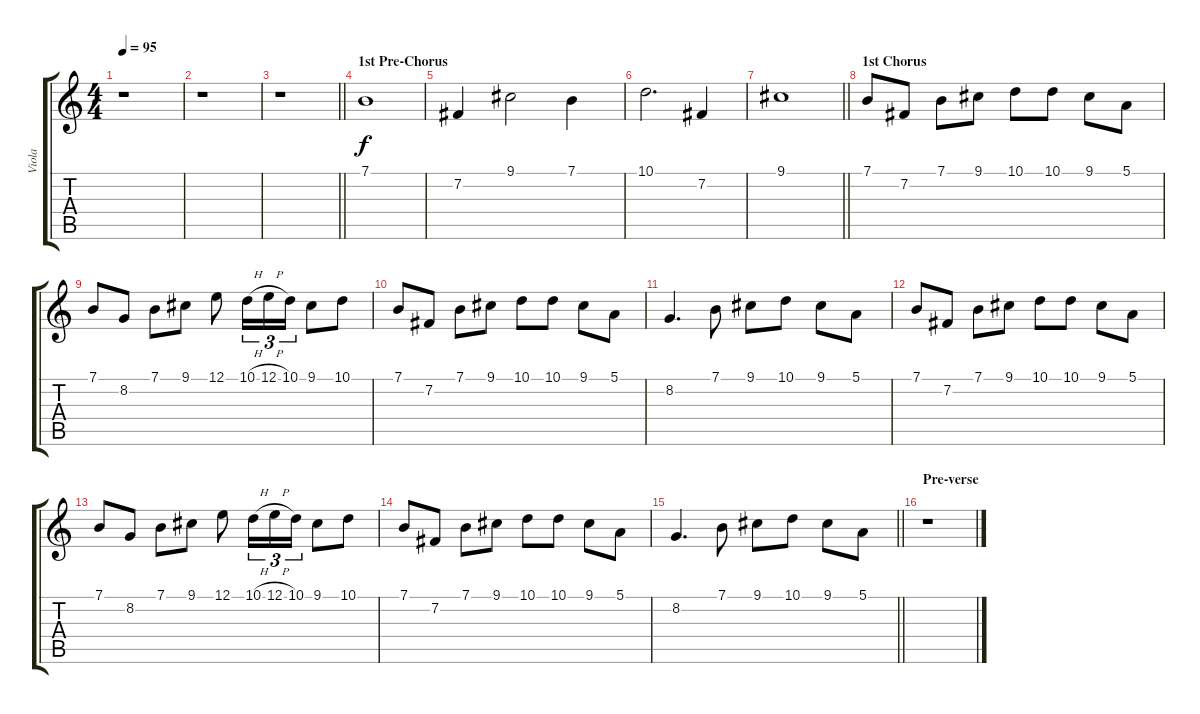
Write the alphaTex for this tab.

\track ("Viola" "Viola") {instrument violin}
\staff {score tabs}
\tuning (E4 B3 G3 D3 A2 E2) {hide}
\ts (4 4)
\tempo 95
\clef g2
\ks c
r.1{dy f} |
r.1 |
\barLineRight lightlight
r.1 |
\section ("" "1st Pre-Chorus")
7.1.1 |
7.2.4 9.1.2 7.1.4 |
10.1.2{d} 7.2.4 |
\barLineRight lightlight
9.1.1 |
\section ("" "1st Chorus")
7.1.8 7.2.8 7.1.8 9.1.8 10.1.8 10.1.8 9.1.8 5.1.8 |
7.1.8 8.2.8 7.1.8 9.1.8 12.1.8 10.1{h}.16{tu (3 2)} 12.1{h}.16{tu (3 2)} 10.1.16{tu (3 2)} 9.1.8 10.1.8 |
7.1.8 7.2.8 7.1.8 9.1.8 10.1.8 10.1.8 9.1.8 5.1.8 |
8.2.4{d} 7.1.8 9.1.8 10.1.8 9.1.8 5.1.8 |
7.1.8 7.2.8 7.1.8 9.1.8 10.1.8 10.1.8 9.1.8 5.1.8 |
7.1.8 8.2.8 7.1.8 9.1.8 12.1.8 10.1{h}.16{tu (3 2)} 12.1{h}.16{tu (3 2)} 10.1.16{tu (3 2)} 9.1.8 10.1.8 |
7.1.8 7.2.8 7.1.8 9.1.8 10.1.8 10.1.8 9.1.8 5.1.8 |
\barLineRight lightlight
8.2.4{d} 7.1.8 9.1.8 10.1.8 9.1.8 5.1.8 |
\section ("" "Pre-verse")
r.1
